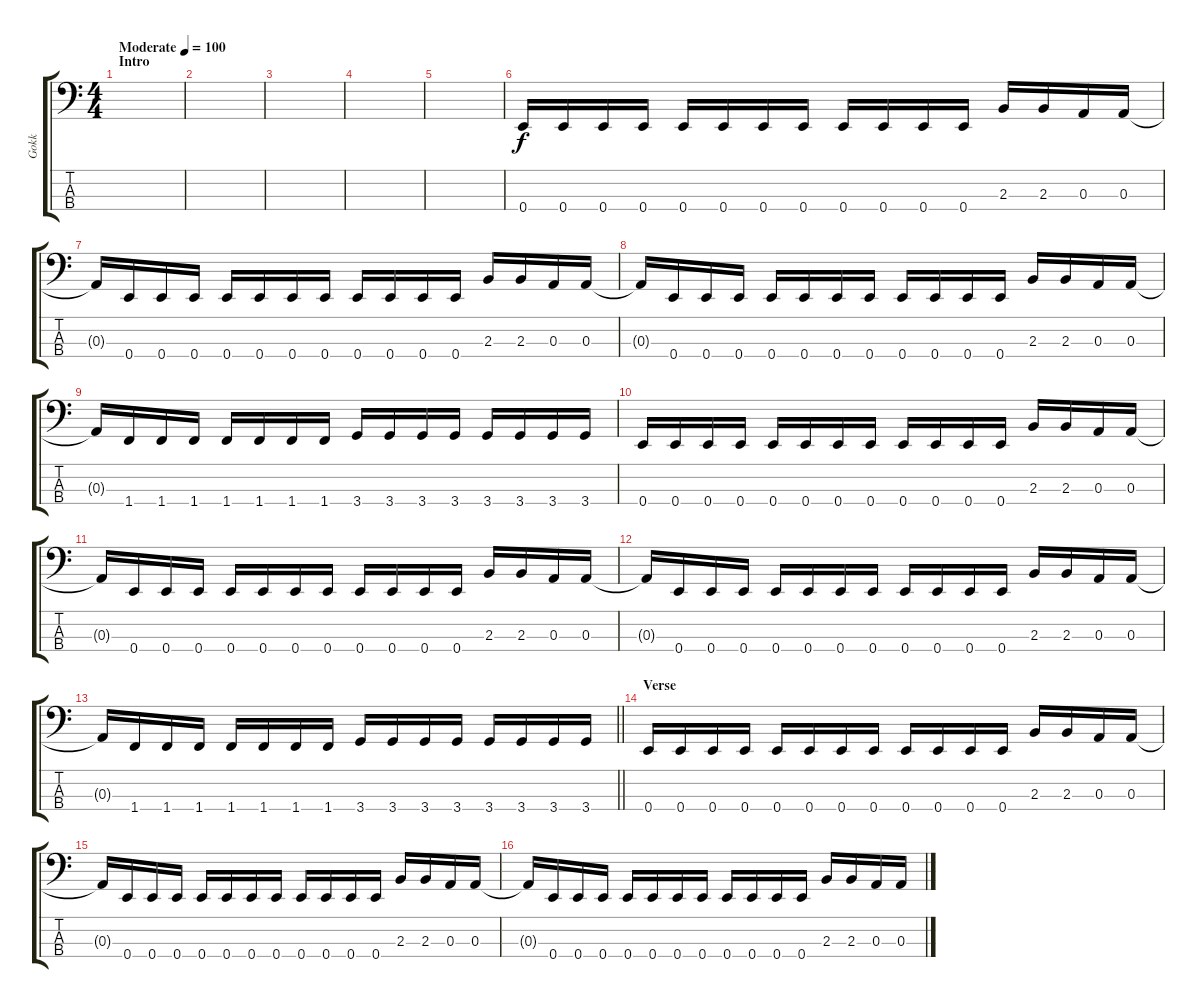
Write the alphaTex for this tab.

\track ("Gokk" "Gokk") {instrument electricbasspick}
\staff {score tabs}
\tuning (G2 D2 A1 E1) {hide}
\ts (4 4)
\section ("" "Intro")
\tempo (100 "Moderate")
\clef f4
\ks c
|
|
|
|
|
0.4.16 0.4.16 0.4.16 0.4.16 0.4.16 0.4.16 0.4.16 0.4.16 0.4.16 0.4.16 0.4.16 0.4.16 2.3.16 2.3.16 0.3.16 0.3.16 |
0.3{t}.16 0.4.16 0.4.16 0.4.16 0.4.16 0.4.16 0.4.16 0.4.16 0.4.16 0.4.16 0.4.16 0.4.16 2.3.16 2.3.16 0.3.16 0.3.16 |
0.3{t}.16 0.4.16 0.4.16 0.4.16 0.4.16 0.4.16 0.4.16 0.4.16 0.4.16 0.4.16 0.4.16 0.4.16 2.3.16 2.3.16 0.3.16 0.3.16 |
0.3{t}.16 1.4.16 1.4.16 1.4.16 1.4.16 1.4.16 1.4.16 1.4.16 3.4.16 3.4.16 3.4.16 3.4.16 3.4.16 3.4.16 3.4.16 3.4.16 |
0.4.16 0.4.16 0.4.16 0.4.16 0.4.16 0.4.16 0.4.16 0.4.16 0.4.16 0.4.16 0.4.16 0.4.16 2.3.16 2.3.16 0.3.16 0.3.16 |
0.3{t}.16 0.4.16 0.4.16 0.4.16 0.4.16 0.4.16 0.4.16 0.4.16 0.4.16 0.4.16 0.4.16 0.4.16 2.3.16 2.3.16 0.3.16 0.3.16 |
0.3{t}.16 0.4.16 0.4.16 0.4.16 0.4.16 0.4.16 0.4.16 0.4.16 0.4.16 0.4.16 0.4.16 0.4.16 2.3.16 2.3.16 0.3.16 0.3.16 |
\barLineRight lightlight
0.3{t}.16 1.4.16 1.4.16 1.4.16 1.4.16 1.4.16 1.4.16 1.4.16 3.4.16 3.4.16 3.4.16 3.4.16 3.4.16 3.4.16 3.4.16 3.4.16 |
\section ("" "Verse")
0.4.16 0.4.16 0.4.16 0.4.16 0.4.16 0.4.16 0.4.16 0.4.16 0.4.16 0.4.16 0.4.16 0.4.16 2.3.16 2.3.16 0.3.16 0.3.16 |
0.3{t}.16 0.4.16 0.4.16 0.4.16 0.4.16 0.4.16 0.4.16 0.4.16 0.4.16 0.4.16 0.4.16 0.4.16 2.3.16 2.3.16 0.3.16 0.3.16 |
0.3{t}.16 0.4.16 0.4.16 0.4.16 0.4.16 0.4.16 0.4.16 0.4.16 0.4.16 0.4.16 0.4.16 0.4.16 2.3.16 2.3.16 0.3.16 0.3.16
